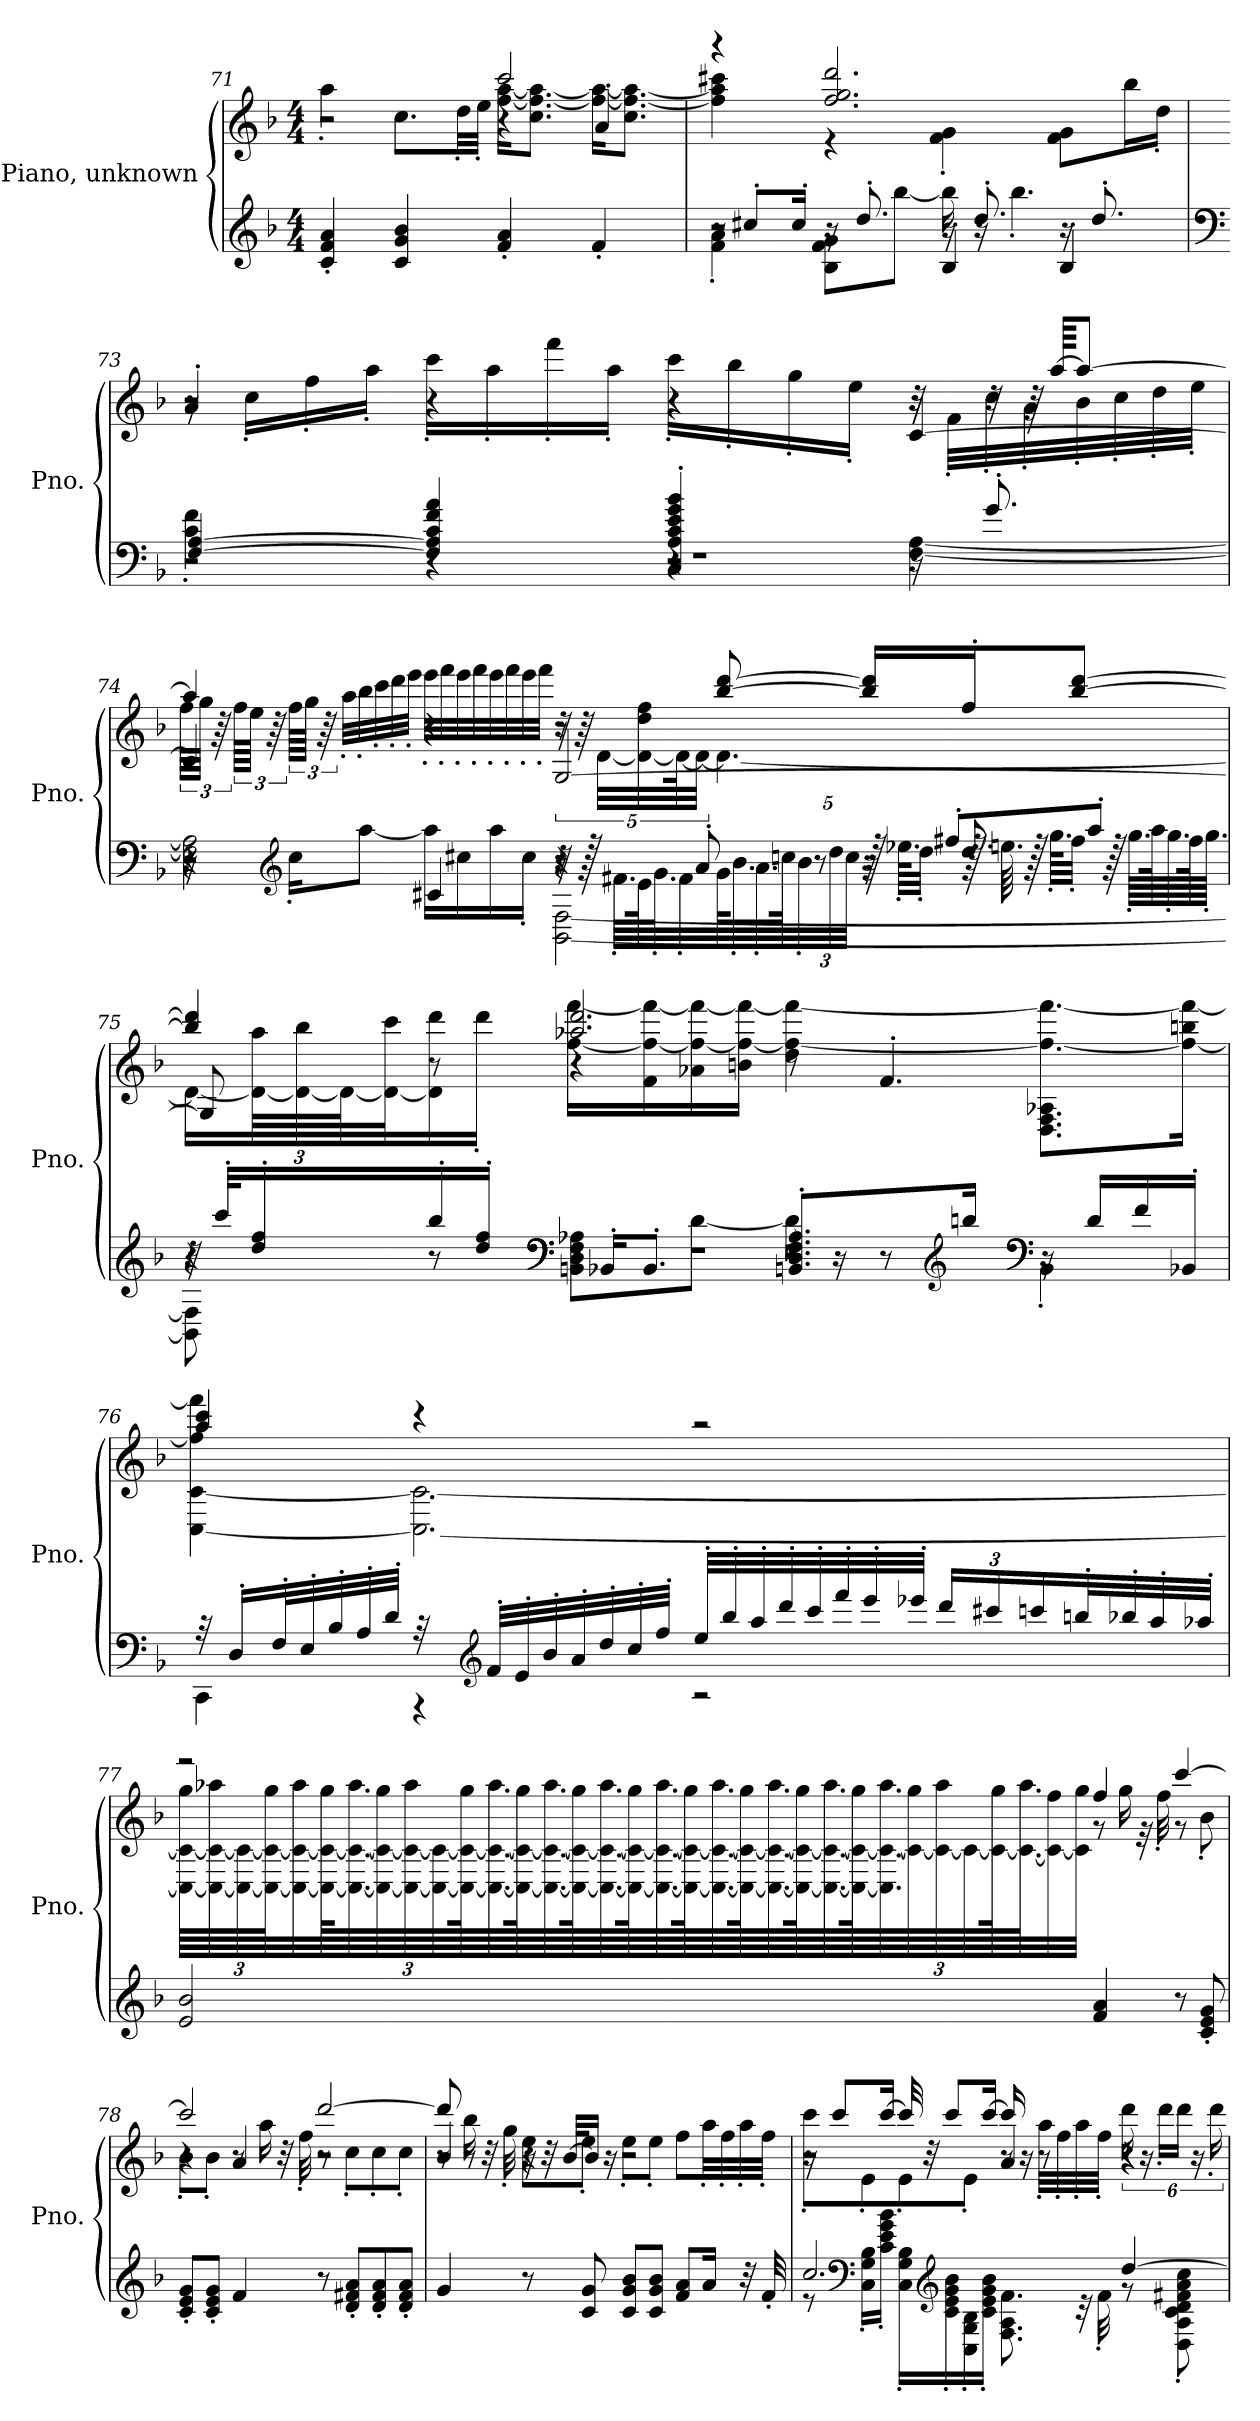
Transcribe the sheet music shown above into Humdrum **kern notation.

**kern	**kern
*part1	*part1
*staff2	*staff1
*I"Piano, unknown	*
*I'Pno.	*
!!LO:LB:g=z
*clefG2	*clefG2
*k[b-]	*k[b-]
*M4/4	*M4/4
=71	=71
*	*^
*	*	*^
4c/' 4f/' 4a/'	2r	4aa'\	2r
4c/ 4g/ 4b-/	.	8.cc\L	.
.	.	32dd'\LL	.
.	.	32ee'\JJJ	.
4f/' 4a/'	2ccc/	[16ff\ [16aa\KL	4r
.	.	8.cc\ 8.ff\_ 8.aa\_J	.
4f'/	.	16ff\_ 16aa\_KL	4a'/
.	.	8.cc\ 8.ff\_ 8.aa\_J	.
*	*	*v	*v
=72	=72	=72
*^	*	*
*	*^	*	*
16r	4f\' 4a\'	2r	4r	4ff\] 4aa\] 4ccc#X\
8cc#X'/L	.	.	.	.
16cc#'/Jk	.	.	.	.
16r	8B-\ 8f\ 8g\L	.	2.ff/ 2.gg/ 2.ddd/	4r
8.dd'/	.	.	.	.
.	[8bb-\J	.	.	.
16r	16bb-\]	4B-'/	.	4f\' 4g\'
8.dd'/	16r	.	.	.
.	4.bb-'\	.	.	.
16r	.	4B-'/	.	8f\ 8g\L
8.dd'/	.	.	.	.
.	.	.	.	16bb-\L
.	.	.	.	16dd'\JJ
*v	*v	*v	*	*
*	*v	*v
!!LO:PB:g=z
=73	=73
*clefF4	*
*^	*^
*	*^	*	*^
*	*	*^	*	*	*
1r	4c\' 4f\'	[4F/ [4A/	2r	4a'/	16r	2r
.	.	.	.	.	16cc'\LL	.
.	.	.	.	.	16ff'\	.
.	.	.	.	.	16aa'\JJ	.
.	4r	4F/] 4A/] 4c/ 4f/ 4a/	.	4r	16ccc'\LL	.
.	.	.	.	.	16aa'\	.
.	.	.	.	.	16fff'\	.
.	.	.	.	.	16aa'\JJ	.
.	2r	4C/' 4A/' 4c/' 4e/' 4g/' 4b-/'	4r	4r	16ccc'\LL	4r
.	.	.	.	.	16bb-'\	.
.	.	.	.	.	16gg'\	.
.	.	.	.	.	16ee'\JJ	.
.	.	16r	[4F\ [4A\	[4c/	32r	16r
.	.	.	.	.	32f'\LLL	.
.	.	8.g'/	.	.	32cc'\	32r
.	.	.	.	.	32a'\	64r
.	.	.	.	.	.	[64aa/KKKL
.	.	.	.	.	32b-'\	8aa/J_
.	.	.	.	.	32cc'\	.
.	.	.	.	.	32dd'\	.
.	.	.	.	.	32ee'\JJJ	.
!!LO:LB:g=z	!!	!!
=74	=74	=74	=74	=74	=74	=74
2r	16r	4r	2F\] 2A\]	4c/]	96ff\LLLL	4aa/]
.	.	.	.	.	96gg\JJJJ	.
.	.	.	.	.	96r	.
.	.	.	.	.	96ff\LLLL	.
.	.	.	.	.	96ee\JJJJ	.
.	.	.	.	.	96r	.
*clefG2	*	*	*	*	*	*
.	16cc'\KL	.	.	.	96ff\LLLL	.
.	.	.	.	.	96gg\JJJJ	.
.	.	.	.	.	96r	.
.	.	.	.	.	32aa'\LLL	.
.	[8aa\J	.	.	.	32bb-'\	.
.	.	.	.	.	32ccc'\	.
.	.	.	.	.	32ddd'\	.
.	.	.	.	.	32eee'\JJJ	.
.	16aa\LL]	4c#X/	.	4r	32eee'\LLL	4r
.	.	.	.	.	32fff'\	.
.	16cc#X\	.	.	.	32eee'\	.
.	.	.	.	.	32fff'\	.
.	16aa\	.	.	.	32eee'\	.
.	.	.	.	.	32fff'\	.
.	16cc#'\JJ	.	.	.	32eee'\	.
.	.	.	.	.	32fff'\JJJ	.
4r	32r	10r	[2BB-\ [2F\	8r	40r	[2G/
.	.	.	.	.	80r	.
.	128r	.	.	.	.	.
.	.	.	.	.	[40d\LLL	.
.	64.f#X'\LLLL	.	.	.	.	.
.	128e\K	.	.	.	40d\_ 40dd\ 40ff\	.
.	64.g'\J	.	.	.	.	.
.	.	.	.	.	80d\K_	.
.	32f#'\	.	.	.	.	.
.	.	10a'/	.	.	40d\JJJ_	.
.	128g\KL	.	.	[8bb-/ [8ddd/	4.d\_	.
.	64.b-'\	.	.	.	.	.
.	64.a'\	.	.	.	.	.
.	128ccn\JK	.	.	.	.	.
*	*Xbrackettup	*	*	*	*	*
.	48b-'\	.	.	.	.	.
.	.	10r	.	.	.	.
.	48dd\	.	.	.	.	.
.	48cc\JJJ	.	.	.	.	.
16r	128r	.	.	16bb-/] 16ddd/]LL	.	.
.	64.ee-X'\KLLL	.	.	.	.	.
.	32dd'\JJJ	.	.	.	.	.
.	.	10ff#X'/L	.	.	.	.
8.dd'/	128r	.	.	16ff'/J	.	.
.	64.een\	.	.	.	.	.
.	128r	.	.	.	.	.
.	64.gg'\KLLL	.	.	.	.	.
.	32ff#'\JJJ	.	.	[8bb-/ [8ddd/J	.	.
.	.	10aa'/J	.	.	.	.
.	128r	.	.	.	.	.
.	64.gg'\LLLL	.	.	.	.	.
.	128aa\K	.	.	.	.	.
.	64.gg'\	.	.	.	.	.
.	128ff#\K	.	.	.	.	.
.	64.gg'\JJJJ	.	.	.	.	.
!!LO:LB:g=z	!!	!!
=75	=75	=75	=75	=75	=75	=75
1r	4r	32r	8BB-\] 8F\]	4bb-/] 4ddd/]	16d\LL_	8G/]
.	.	32ccc'/KLL	.	.	.	.
*	*	*	*	*	*Xbrackettup	*
.	.	16dd/' 16ff/'	.	.	96d\_ 96aa\LL	.
.	.	.	.	.	96d\_ 96bb-\	.
.	.	.	.	.	96d\J_	.
.	.	.	.	.	32d\_ 32ccc\J	.
.	.	16bb-'/	8r	.	16d\] 16ddd\	8r
.	.	16dd/' 16ff/'JJ	.	.	16ddd'\JJ	.
*clefF4	*	*	*	*	*	*
.	8BBn\ 8D\ 8F\ 8A-X\L	16BB-X'/KL	4r	2.aa-X/ 2.ddd/	[16ff\ [16fff\LL	4r
.	.	8.BB-'/J	.	.	16f\ 16ff\_ 16fff\_	.
.	[8d\J	.	.	.	16a-X\ 16ff\_ 16fff\_	.
.	.	.	.	.	16bn\ 16ff\_ 16fff\_JJ	.
.	16d\]	8.BBn/' 8.D/' 8.F/' 8.A-/'L	2r	.	4dd\ 4ff\_ 4fff\_	8r
.	16r	.	.	.	.	.
.	8r	.	.	.	.	4.f'/
*clefG2	*	*	*	*	*	*
.	.	16bbn/Jk	.	.	.	.
*clefF4	*	*	*	*	*	*
.	4BB'\	16r	.	.	8.D\ 8.F\ 8.A-X\ 8.ff\_ 8.fff\_L	.
.	.	16d/LL	.	.	.	.
.	.	16f/	.	.	.	.
.	.	16BB-X'/JJ	.	.	16ff\_ 16bbn\ 16fff\_Jk	.
*	*v	*v	*v	*	*	*
*	*	*	*v	*v
!!LO:LB:g=z
=76	=76	=76	=76
32r	4CC\	4aa/ 4ccc/	[4C\ [4c\ 4ff\] 4fff\]
16D'/LL	.	.	.
32F'/L	.	.	.
32E'/	.	.	.
32B-'/	.	.	.
32A'/	.	.	.
32d'/JJJ	.	.	.
32r	4r	4r	2.C\_ 2.c\_
*clefG2	*	*	*
32f'/LLL	.	.	.
32e'/	.	.	.
32b-'/	.	.	.
32a'/	.	.	.
32dd'/	.	.	.
32cc'/	.	.	.
32ff'/JJJ	.	.	.
32ee'/LLL	2r	2r	.
32bb-'/	.	.	.
32aa'/	.	.	.
32ddd'/	.	.	.
32ccc'/	.	.	.
32fff'/	.	.	.
32eee'/	.	.	.
32eee-X'/JJJ	.	.	.
24ddd/LL	.	.	.
24ccc#X/	.	.	.
24cccn/	.	.	.
32bbn'/L	.	.	.
32bb-X'/	.	.	.
32aa'/	.	.	.
32aa-X'/JJJ	.	.	.
*v	*v	*	*
!!LO:LB:g=z	!!
=77	=77	=77
2e/ 2b-/	2r	96C\_ 96c\_ 96gg\LLLL
.	.	96C\_ 96c\_ 96aa-X\
.	.	96C\_ 96c\_
.	.	96C\_ 96c\_ 96gg\J
.	.	48C\_ 48c\_ 48aa-\
.	.	128C\_ 128c\_ 128gg\KL
.	.	64.C\_ 64.c\_ 64.aa-\
.	.	96C\_ 96c\_ 96gg\
.	.	96C\_ 96c\_ 96aa-\
.	.	96C\_ 96c\_
.	.	128C\_ 128c\_ 128gg\K
.	.	64.C\_ 64.c\_ 64.aa-\
.	.	128C\_ 128c\_ 128gg\K
.	.	64.C\_ 64.c\_ 64.aa-\
.	.	128C\_ 128c\_ 128gg\K
.	.	64.C\_ 64.c\_ 64.aa-\
.	.	128C\_ 128c\_ 128gg\K
.	.	64.C\_ 64.c\_ 64.aa-\
.	.	128C\_ 128c\_ 128gg\K
.	.	64.C\_ 64.c\_ 64.aa-\
.	.	128C\_ 128c\_ 128gg\K
.	.	64.C\_ 64.c\_ 64.aa-\
.	.	128C\_ 128c\_ 128gg\K
.	.	64.C\_ 64.c\_ 64.aa-\
.	.	128C\_ 128c\_ 128gg\K
.	.	64.C\] 64.c\_ 64.aa-\
.	.	96c\_ 96gg\
.	.	96c\_ 96aa-\
.	.	96c\_
.	.	128c\_ 128gg\K
.	.	64.c\_ 64.aa-\J
.	.	32c\_ 32ff\
.	.	32c\] 32gg\JJJ
4f/ 4a/	4ff/	8r
.	.	16gg\
.	.	32r
.	.	32ff'\
8r	[4ccc/	8r
8c/' 8e/' 8g/'	.	8b-'\
!!LO:LB:g=z
=78	=78	=78
*	*	*^
8c/' 8e/' 8g/'L	2ccc/]	8b-'\L	4r
8c/' 8e/' 8g/'J	.	8b-'\J	.
4f/	.	8r	4a/
.	.	16aa\	.
.	.	32r	.
.	.	32ff'\	.
8r	[2ddd/	8r	2r
8d/' 8f#X/' 8a/'L	.	8cc'\L	.
8d/' 8f#/' 8a/'	.	8cc'\	.
8d/' 8f#/' 8a/'J	.	8cc'\J	.
=79	=79	=79	=79
4g/	8ddd/]	8r	4b-/
.	8r	16bb-\	.
.	.	32r	.
.	.	32gg'\	.
8r	4r	8ee\L	16r
.	.	.	32r
.	.	.	[32b-/KLL
8c/ 8g/	.	8ee'\J	16b-/JJ]
.	.	.	16r
8c/ 8g/ 8b-/L	2r	8ee'\L	2r
8c/ 8g/ 8b-/J	.	8ee'\J	.
8f/ 8a/L	.	8ff\L	.
16a/Jk	.	32aa'\LL	.
.	.	32ff'\	.
32r	.	32aa'\	.
32f'/	.	32ff'\JJJ	.
!!LO:PB:g=z	!!	!!
=80	=80	=80	=80
*^	*	*	*
2.cc/	8r	16r	8ccc'\L	2r
.	.	8ccc/L	.	.
*clefF4	*	*	*	*
.	16C\' 16G\' 16B-\'LL	.	8e'\	.
.	16c\' 16e\' 16g\' 16b-\'JJ	[16ccc/Jk	.	.
.	16C\' 16G\' 16B-\'LL	32ccc/]	8e'\	.
.	.	32r	.	.
*clefG2	*	*	*	*
.	16c\' 16e\' 16g\' 16b-\'	8ccc/L	.	.
.	16C\' 16G\' 16B-\'	.	8e'\J	.
.	16c\' 16e\' 16g\' 16b-\'JJ	[16ccc/Jk	.	.
.	8.F\ 8.A\ 8.f\	16ccc/]	8r	4a/
.	.	16r	.	.
.	.	8r	32aa'\LLL	.
.	.	.	32ff'\	.
.	32r	.	32aa'\	.
.	32f'\	.	32ff'\JJJ	.
*	*	*	*brackettup	*
[4dd/	8r	4r	24ddd\	4r
.	.	.	24r	.
.	.	.	24ddd'\LL	.
.	8D\' 8A\' 8c\' 8d\' 8f#X\' 8a\' 8cc\'	.	24ddd\JJ	.
.	.	.	24r	.
.	.	.	24ddd'\	.
*v	*v	*	*	*
*	*v	*v	*v
=	=
*-	*-
